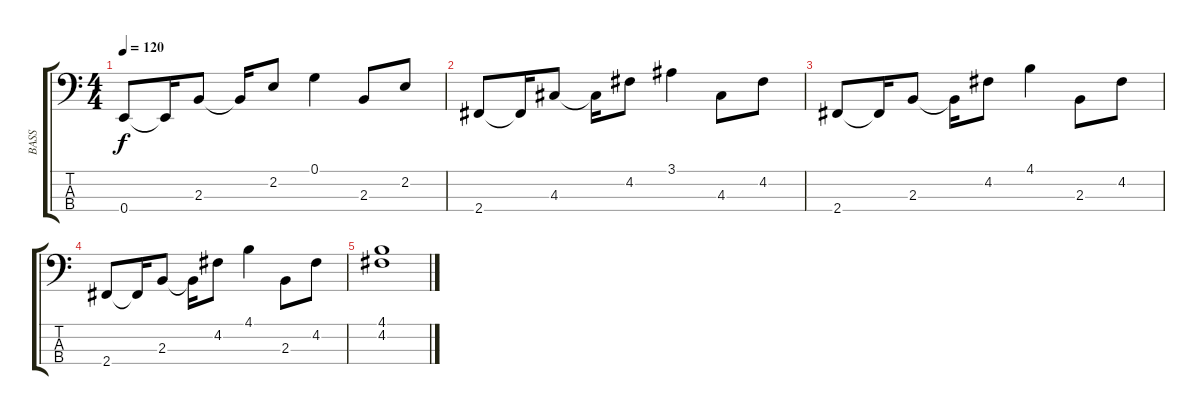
\track ("BASS" "BASS") {instrument electricbasspick}
\staff {score tabs}
\tuning (G2 D2 A1 E1) {hide}
\ts (4 4)
\tempo 120
\clef f4
\ks c
0.4.8{dy f} 0.4{t}.16 2.3.8 2.3{t}.16 2.2.8 0.1.4 2.3.8 2.2.8 |
2.4.8 2.4{t}.16 4.3.8 4.3{t}.16 4.2.8 3.1.4 4.3.8 4.2.8 |
2.4.8 2.4{t}.16 2.3.8 2.3{t}.16 4.2.8 4.1.4 2.3.8 4.2.8 |
2.4.8 2.4{t}.16 2.3.8 2.3{t}.16 4.2.8 4.1.4 2.3.8 4.2.8 |
(4.1 4.2).1
